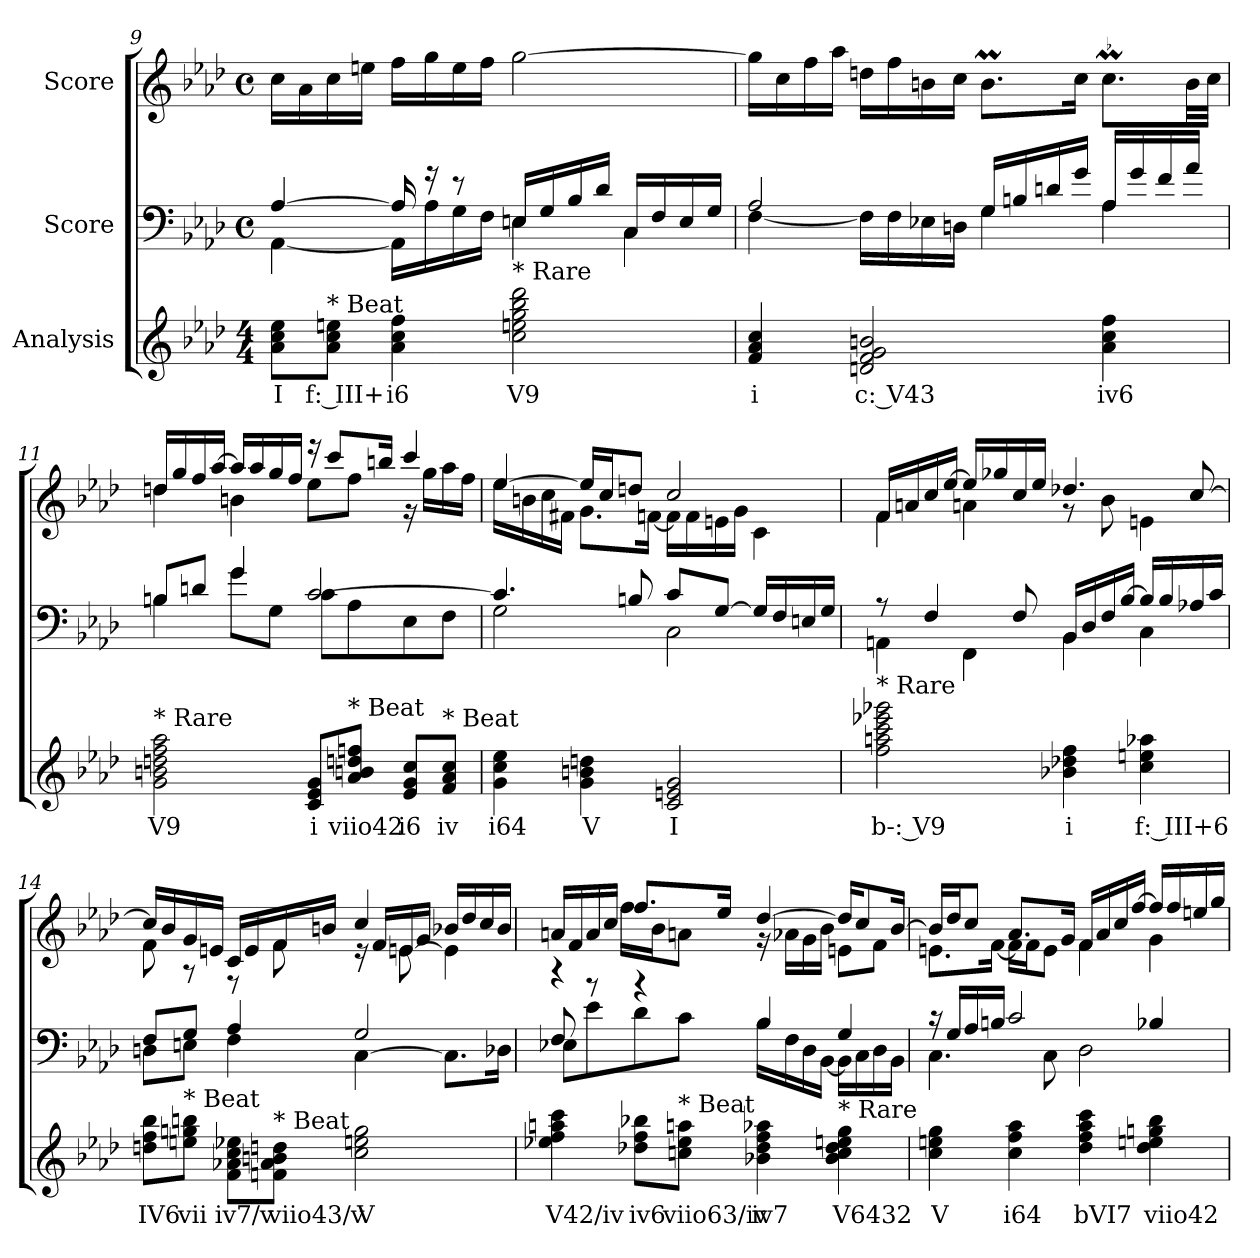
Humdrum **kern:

**kern	**text	**kern	**kern
*part3	*part3	*part2	*part1
*staff3	*staff3	*staff2	*staff1
*I"Analysis	*	*I"Score	*I"Score
*	*	*clefF4	*clefG2
*k[b-e-a-d-]	*	*k[b-e-a-d-]	*k[b-e-a-d-]
*M4/4	*	*M4/4	*M4/4
*	*	*met(c)	*met(c)
=9	=9	=9	=9
*	*	*^	*
8a- 8cc 8ee-L	I	[4A-/	[4AA-\	16cc\LL
.	.	.	.	16a-\
!LO:TX:t=* Beat	!	!	!	!
8a- 8cc 8eenJ	f: III+	.	.	16cc\
.	.	.	.	16een\JJ
4a- 4cc 4ff	i6	16A-/]	16AA-\LL]	16ff\LL
.	.	16r	16A-\	16gg\
.	.	8r	16G\	16ee\
.	.	.	16F\JJ	16ff\JJ
!LO:TX:t=* Rare	!	!	!	!
2cc 2een 2gg 2bb- 2ddd-	V9	16En/LL	4E\	[2gg\
.	.	16G/	.	.
.	.	16B-/	.	.
.	.	16d-/JJ	.	.
.	.	16C/LL	4C\	.
.	.	16F/	.	.
.	.	16E/	.	.
.	.	16G/JJ	.	.
=10	=10	=10	=10	=10
4f 4a- 4cc	i	2A-/	[4F\	16gg\LL]
.	.	.	.	16cc\
.	.	.	.	16ff\
.	.	.	.	16aa-\JJ
2dn 2f 2g 2bn	c: V43	.	16F\LL]	16ddn\LL
.	.	.	16F\	16ff\
.	.	.	16E-X\	16bn\
.	.	.	16Dn\JJ	16cc\JJ
.	.	16G/LL	4G\	8.bm\L
.	.	16Bn/	.	.
.	.	16dn/	.	.
.	.	16g/JJ	.	16cc\Jk
4a- 4cc 4ff	iv6	16A-/LL	4A-\	8.ccm\L
.	.	16g/	.	.
.	.	16f/	.	.
.	.	16a-/JJ	.	32b\LL
.	.	.	.	32cc\JJJ
!!LO:PB:g=z
=11	=11	=11	=11	=11
*	*	*	*	*^
!LO:TX:t=* Rare	!	!	!	!	!
2g 2bn 2ddn 2ff 2aa-	V9	8Bn/L	4B\	16ddn/LL	4dd\
.	.	.	.	16gg/	.
.	.	8dn/J	.	16ff/	.
.	.	.	.	[16aa-/JJ	.
.	.	4g/	8g\L	16aa-/LL]	4bn\
.	.	.	.	16aa-/	.
.	.	.	8G\J	16gg/	.
.	.	.	.	16ff/JJ	.
8c 8e- 8gL	i	[2c/	8c\L	16r	8ee-\L
.	.	.	.	8ccc/L	.
!LO:TX:t=* Beat	!	!	!	!	!
8a- 8bn 8ddn 8ffnJ	viio42	.	8A-\	.	8ff\J
.	.	.	.	16bbn/Jk	.
8e- 8g 8ccL	i6	.	8E-\	4ccc/	16r
.	.	.	.	.	16gg\LL
!LO:TX:t=* Beat	!	!	!	!	!
8f 8a- 8ccJ	iv	.	8F\J	.	16aa-\
.	.	.	.	.	16ff\JJ
=12	=12	=12	=12	=12	=12
4g 4cc 4ee-	i64	4.c/]	2G\	[4ee-/	16ee-\LL
.	.	.	.	.	16bn\
.	.	.	.	.	16cc\
.	.	.	.	.	16f#X\JJ
4g 4bn 4ddn	V	.	.	16ee-/LL]	8.g\L
.	.	.	.	16cc/J	.
.	.	8Bn/	.	8ddn/J	.
.	.	.	.	.	[16fn\Jk
2c 2en 2g	I	8c/L	2C\	2cc/	16f\LL]
.	.	.	.	.	16f\
.	.	[8G/J	.	.	16en\
.	.	.	.	.	16g\JJ
.	.	16G/LL]	.	.	4c\
.	.	16F/	.	.	.
.	.	16En/	.	.	.
.	.	16G/JJ	.	.	.
!!LO:LB:g=z	!!
=13	=13	=13	=13	=13	=13
!LO:TX:t=* Rare	!	!	!	!	!
2ff 2aan 2ccc 2eee-X 2ggg-X	b-: V9	8r	4AAn\	16f/LL	4f\
.	.	.	.	16an/	.
.	.	4F/	.	16cc/	.
.	.	.	.	[16ee-/JJ	.
.	.	.	4FF\	16ee-/LL]	4an\
.	.	.	.	16gg-X/	.
.	.	8F/	.	16cc/	.
.	.	.	.	16ee-/JJ	.
4b-X 4dd-X 4ff	i	16BB-/LL	4BB-\	4.dd-X/	8r
.	.	16D-/	.	.	.
.	.	16F/	.	.	8b-\
.	.	[16B-/JJ	.	.	.
4cc 4een 4aa-X	f: III+6	16B-/LL]	4C\	.	4en\
.	.	16B-/	.	.	.
.	.	16A-X/	.	[8cc/	.
.	.	16c/JJ	.	.	.
*	*	*v	*v	*	*
*	*	*	*v	*v
=14	=14	=14	=14
*	*	*^	*^
*	*	*	*^	*	*^
8ddn 8ff 8bb-L	IV6	2.ryy	8F/L	8Dn\L	16cc/LL]	8f\	2ryy
.	.	.	.	.	16b-/	.	.
!LO:TX:t=* Beat	!	!	!	!	!	!	!
8een 8ggn 8bbnJ	vii	.	8G/J	8En\J	16g/	8r	.
.	.	.	.	.	16en/JJ	.	.
8f 8a-X 8cc 8ee-XL	iv7/v	.	4A-/	4F\	16c/LL	8r	.
.	.	.	.	.	16e/	.	.
!LO:TX:t=* Beat	!	!	!	!	!	!	!
8fn 8a- 8bn 8ddnJ	viio43/v	.	.	.	16f/	8f\	.
.	.	.	.	.	16bn/JJ	.	.
2cc 2een 2gg	V	.	2G/	[4C\	4cc/	16r	8ryy
.	.	.	.	.	.	16f/LL	.
.	.	.	.	.	.	16en/	[8e\
.	.	.	.	.	.	16g/JJ	.
.	.	4ryy	.	8.C\L]	16b-X/LL	4ryy	4e\]
.	.	.	.	.	16dd-/	.	.
.	.	.	.	.	16cc/	.	.
.	.	.	.	16D-X\Jk	16b-/JJ	.	.
*	*	*v	*v	*v	*	*	*
*	*	*	*v	*v	*v
!!LO:LB:g=z
=15	=15	=15	=15
*	*	*^	*^
4ee-X 4ff 4aan 4ccc	V42/iv	8F/	8E-X\L	16an/LL	4r
.	.	.	.	16f/	.
.	.	8r	8e-\	16a/	.
.	.	.	.	16cc/JJ	.
8dd-X 8ff 8bb-XL	iv6	4r	8d-\	8.ff/L	16ff\LL
.	.	.	.	.	16b-\J
!LO:TX:t=* Beat	!	!	!	!	!
8ccn 8ee- 8aanJ	viio63/iv	.	8c\J	.	8an\J
.	.	.	.	16ee-/Jk	.
4b-X 4dd- 4ff 4aa-X	iv7	4B-/	16B-\LL	[4dd-/	16r
.	.	.	16F\	.	16a-X\LL
.	.	.	16D-\	.	16g\
.	.	.	[16BB-\JJ	.	16b-\JJ
!LO:TX:t=* Rare	!	!	!	!	!
4b- 4cc 4dd- 4een 4gg	V6432	4G/	16BB-\LL]	16dd-/KL]	8en\L
.	.	.	16C\	8cc/	.
.	.	.	16D-\	.	8f\J
.	.	.	16BB-\JJ	[16b-/Jk	.
=16	=16	=16	=16	=16	=16
4cc 4een 4gg	V	16r	4.C\	16b-/LL]	8.en\L
.	.	16G/LL	.	16dd-/J	.
.	.	16A-/	.	8cc/J	.
.	.	16Bn/JJ	.	.	[16f\Jk
4cc 4ff 4aa-	i64	2c/	.	8.a-/L	16f\LL]
.	.	.	.	.	16f\J
.	.	.	8C\	.	8e\J
.	.	.	.	16g/Jk	.
4dd- 4ff 4aa- 4ccc	bVI7	.	2D-\	16f/LL	4f\
.	.	.	.	16a-/	.
.	.	.	.	16cc/	.
.	.	.	.	[16ff/JJ	.
4dd- 4een 4ggn 4bb-	viio42	4B-X/	.	16ff/LL]	4g\
.	.	.	.	16ff/	.
.	.	.	.	16een/	.
.	.	.	.	16gg/JJ	.
*	*	*v	*v	*	*
*	*	*	*v	*v
=	=	=	=
*-	*-	*-	*-
